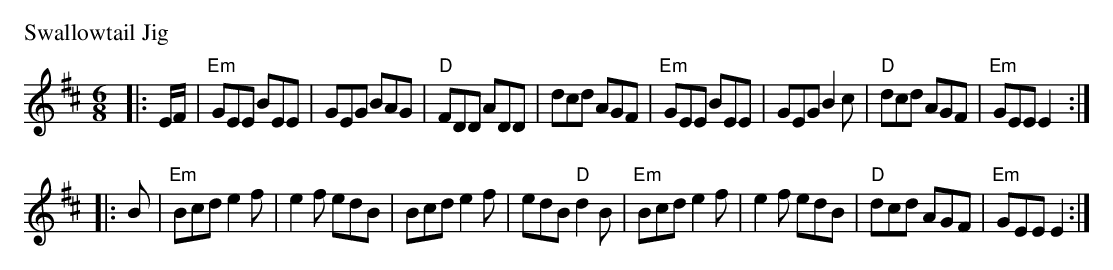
X:1
P: Swallowtail Jig
M: 6/8
L: 1/8
K: EDor
|: E/F/ \
| "Em"GEE BEE | GEG BAG | "D"FDD ADD | dcd AGF \
| "Em"GEE BEE | GEG B2c | "D"dcd AGF | "Em"GEE E2 :|
|: B \
| "Em"Bcd e2f | e2f edB | Bcd e2f | edB "D"d2B \
| "Em"Bcd e2f | e2f edB | "D"dcd AGF | "Em"GEE E2 :|
